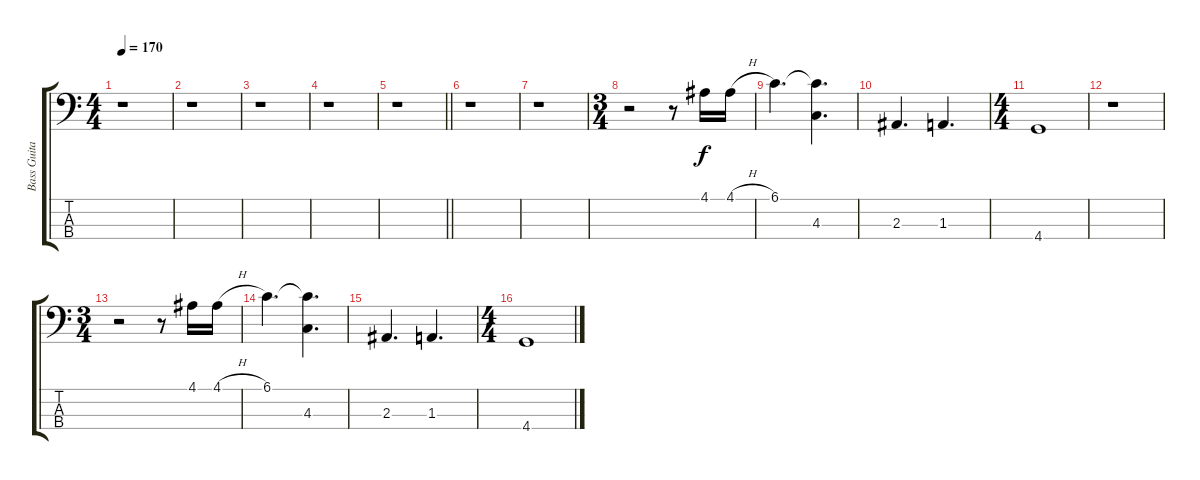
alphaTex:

\track ("Bass Guitar" "Bass Guita") {instrument electricbasspick}
\staff {score tabs}
\tuning (Gb2 Db2 Ab1 Eb1) {hide}
\ts (4 4)
\tempo 170
\tempo 115
\tempo 170
\clef f4
\ks c
r.1{dy f instrument electricbasspick} |
r.1 |
r.1 |
r.1 |
\barLineRight lightlight
r.1 |
r.1 |
r.1 |
\ts (3 4)
r.2 r.8 4.1.16 4.1{h}.16 |
6.1.4{d} (6.1{t} 4.3).4{d} |
2.3.4{d} 1.3.4{d} |
\ts (4 4)
4.4.1 |
r.1 |
\ts (3 4)
r.2 r.8 4.1.16 4.1{h}.16 |
6.1.4{d} (6.1{t} 4.3).4{d} |
2.3.4{d} 1.3.4{d} |
\ts (4 4)
4.4.1
